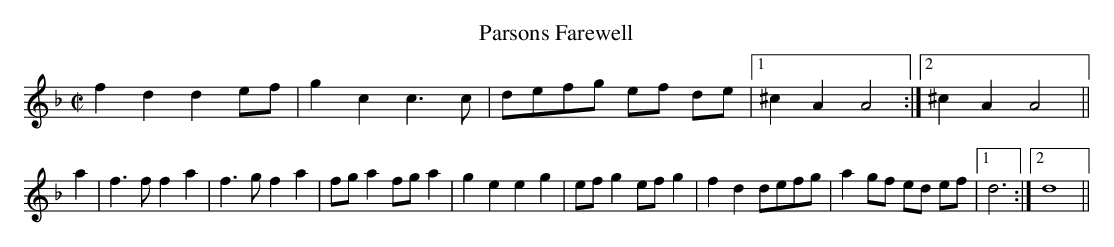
X:1
T:Parsons Farewell
M:C|
L:1/8
K:DAeol
f2 d2 d2 ef | g2 c2 c3 c | defg ef de |[1 ^c2 A2 A4 :|[2 ^c2 A2 A4 ||
a2 | f3 f f2 a2 | f3 g f2 a2 | fg a2 fg a2 | g2 e2 e2 g2 | ef g2 ef g2 | f2 d2 defg | a2 gf ed ef |[1 d6 :|[2 d8 ||
